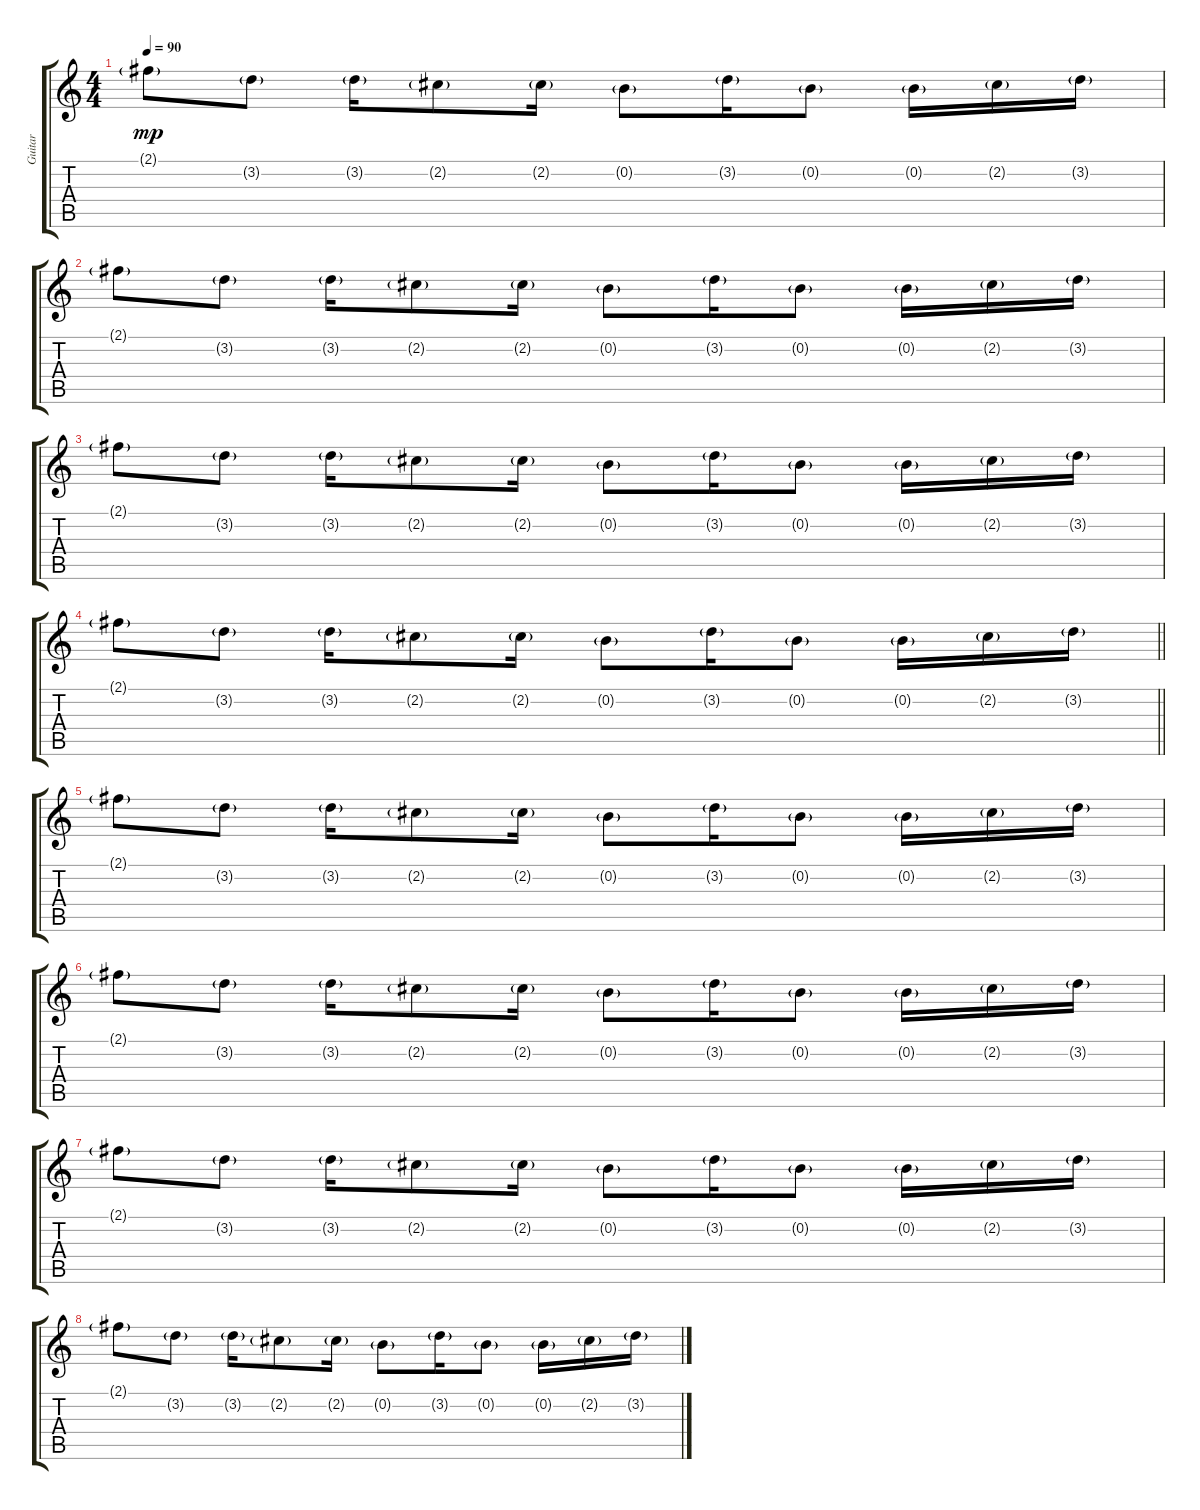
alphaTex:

\track ("Guitar" "Guitar") {instrument distortionguitar}
\staff {score tabs}
\tuning (E4 B3 G3 D3 A2 E2) {hide}
\ts (4 4)
\tempo 90
\clef g2
\ks c
2.1{g}.8{dy mp} 3.2{g}.8 3.2{g}.16 2.2{g}.8 2.2{g}.16 0.2{g}.8 3.2{g}.16 0.2{g}.8 0.2{g}.16 2.2{g}.16 3.2{g}.16 |
2.1{g}.8 3.2{g}.8 3.2{g}.16 2.2{g}.8 2.2{g}.16 0.2{g}.8 3.2{g}.16 0.2{g}.8 0.2{g}.16 2.2{g}.16 3.2{g}.16 |
2.1{g}.8 3.2{g}.8 3.2{g}.16 2.2{g}.8 2.2{g}.16 0.2{g}.8 3.2{g}.16 0.2{g}.8 0.2{g}.16 2.2{g}.16 3.2{g}.16 |
\barLineRight lightlight
2.1{g}.8 3.2{g}.8 3.2{g}.16 2.2{g}.8 2.2{g}.16 0.2{g}.8 3.2{g}.16 0.2{g}.8 0.2{g}.16 2.2{g}.16 3.2{g}.16 |
2.1{g}.8 3.2{g}.8 3.2{g}.16 2.2{g}.8 2.2{g}.16 0.2{g}.8 3.2{g}.16 0.2{g}.8 0.2{g}.16 2.2{g}.16 3.2{g}.16 |
2.1{g}.8 3.2{g}.8 3.2{g}.16 2.2{g}.8 2.2{g}.16 0.2{g}.8 3.2{g}.16 0.2{g}.8 0.2{g}.16 2.2{g}.16 3.2{g}.16 |
2.1{g}.8 3.2{g}.8 3.2{g}.16 2.2{g}.8 2.2{g}.16 0.2{g}.8 3.2{g}.16 0.2{g}.8 0.2{g}.16 2.2{g}.16 3.2{g}.16 |
2.1{g}.8 3.2{g}.8 3.2{g}.16 2.2{g}.8 2.2{g}.16 0.2{g}.8 3.2{g}.16 0.2{g}.8 0.2{g}.16 2.2{g}.16 3.2{g}.16
